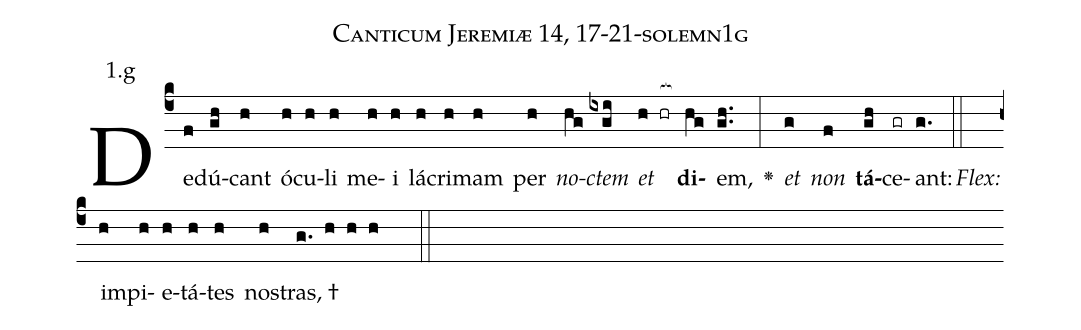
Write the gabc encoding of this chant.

name: Canticum Jeremiæ 14, 17-21-solemn1g;
annotation: 1.g;
%%
(c4)De(f)dú(gh)cant(h) ó(h)cu(h)li(h) me(h)i(h) lá(h)cri(h)mam(h) per(h) <i>no</i>(hg)<i>ctem</i>(ixgi) <i>et</i>(h hr[ocb:1{]) <b>di</b>(hg[ocb:0}])em,(gh..) <v>\greheightstar</v>(:) <i>et</i>(g) <i>non</i>(f) <b>tá</b>(gh)ce(gr)ant:(g.) (::)
<i>Flex:</i>()  im(h)pi(h)e(h)tá(h)tes(h) no(h)stras, †(g. h h h  ::)

%E(h) u(h) o(g) u(f) a(gh) e.(g.) (::)
